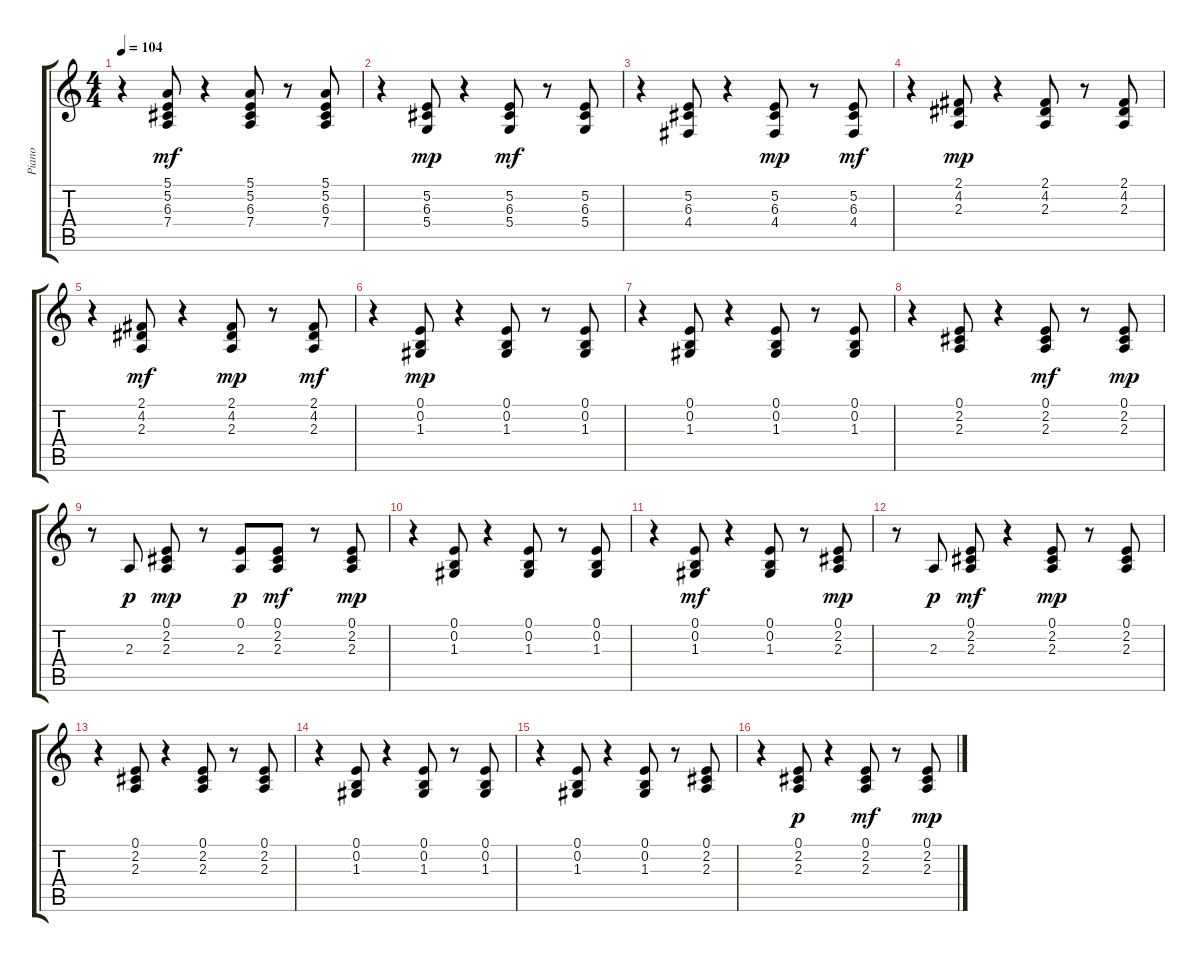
\track ("Piano" "Piano") {instrument brightacousticpiano}
\staff {score tabs}
\tuning (E4 B3 G3 D3 A2 E2) {hide}
\ts (4 4)
\tempo 104
\clef g2
\ks c
r.4{dy p} (5.1 5.2 6.3 7.4).8{dy mf} r.4 (5.1 5.2 6.3 7.4).8 r.8 (5.1 5.2 6.3 7.4).8 |
r.4 (5.2 6.3 5.4).8{dy mp} r.4 (5.2 6.3 5.4).8{dy mf} r.8 (5.2 6.3 5.4).8 |
r.4 (5.2 6.3 4.4).8 r.4 (5.2 6.3 4.4).8{dy mp} r.8 (5.2 6.3 4.4).8{dy mf} |
r.4 (2.1 4.2 2.3).8{dy mp} r.4 (2.1 4.2 2.3).8 r.8 (2.1 4.2 2.3).8 |
r.4 (2.1 4.2 2.3).8{dy mf} r.4 (2.1 4.2 2.3).8{dy mp} r.8 (2.1 4.2 2.3).8{dy mf} |
r.4 (0.1 0.2 1.3).8{dy mp} r.4 (0.1 0.2 1.3).8 r.8 (0.1 0.2 1.3).8 |
r.4 (0.1 0.2 1.3).8 r.4 (0.1 0.2 1.3).8 r.8 (0.1 0.2 1.3).8 |
r.4 (0.1 2.2 2.3).8 r.4 (0.1 2.2 2.3).8{dy mf} r.8 (0.1 2.2 2.3).8{dy mp} |
r.8 2.3.8{dy p} (0.1 2.2 2.3).8{dy mp} r.8 (0.1 2.3).8{dy p} (0.1 2.2 2.3).8{dy mf} r.8 (0.1 2.2 2.3).8{dy mp} |
r.4 (0.1 0.2 1.3).8 r.4 (0.1 0.2 1.3).8 r.8 (0.1 0.2 1.3).8 |
r.4 (0.1 0.2 1.3).8{dy mf} r.4 (0.1 0.2 1.3).8 r.8 (0.1 2.2 2.3).8{dy mp} |
r.8 2.3.8{dy p} (0.1 2.2 2.3).8{dy mf} r.4 (0.1 2.2 2.3).8{dy mp} r.8 (0.1 2.2 2.3).8 |
r.4 (0.1 2.2 2.3).8 r.4 (0.1 2.2 2.3).8 r.8 (0.1 2.2 2.3).8 |
r.4 (0.1 0.2 1.3).8 r.4 (0.1 0.2 1.3).8 r.8 (0.1 0.2 1.3).8 |
r.4 (0.1 0.2 1.3).8 r.4 (0.1 0.2 1.3).8 r.8 (0.1 2.2 2.3).8 |
r.4 (0.1 2.2 2.3).8{dy p} r.4 (0.1 2.2 2.3).8{dy mf} r.8 (0.1 2.2 2.3).8{dy mp}
